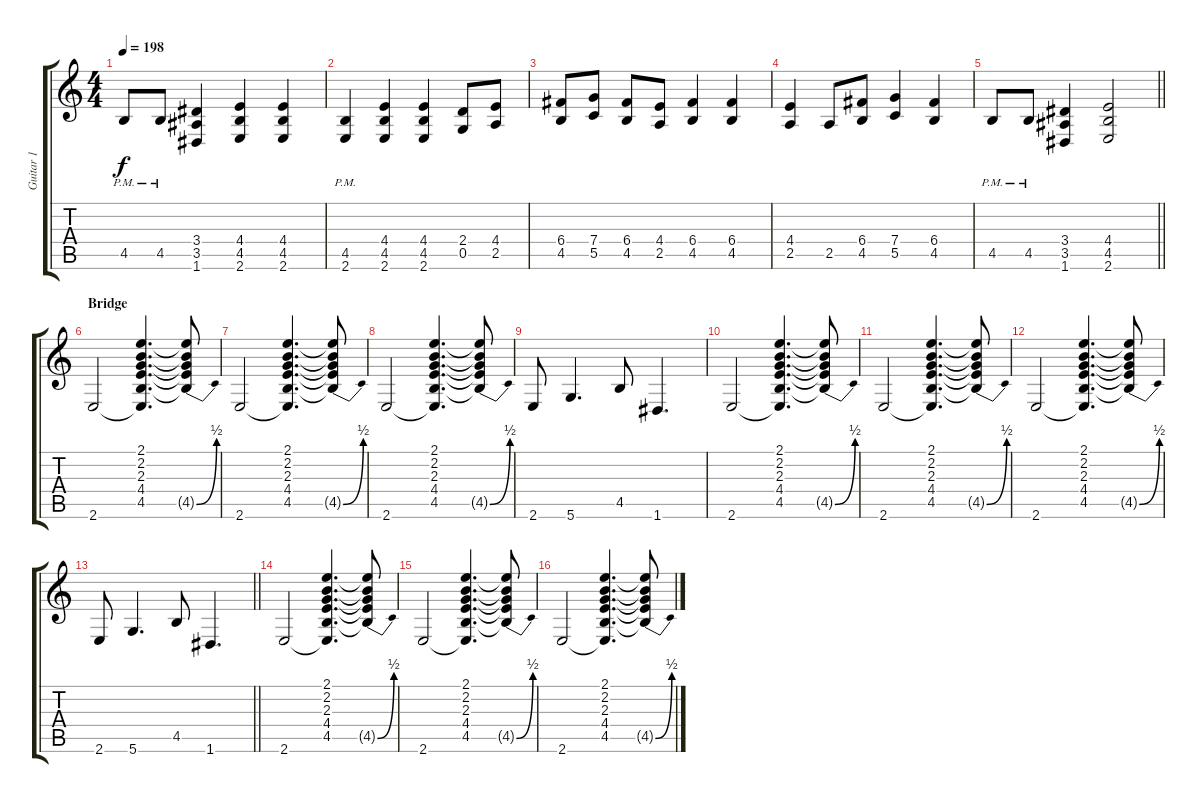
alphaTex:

\track ("Guitar 1" "Guitar 1") {instrument overdrivenguitar}
\staff {score tabs}
\tuning (D4 A3 F3 C3 G2 D2) {hide}
\ts (4 4)
\tempo 198
\clef g2
\ks c
4.5{pm}.8{dy f} 4.5{pm}.8 (3.4 3.5 1.6).4 (4.4 4.5 2.6).4 (4.4 4.5 2.6).4 |
(4.5{pm} 2.6{pm}).4 (4.4 4.5 2.6).4 (4.4 4.5 2.6).4 (2.4 0.5).8 (4.4 2.5).8 |
(6.4 4.5).8 (7.4 5.5).8 (6.4 4.5).8 (4.4 2.5).8 (6.4 4.5).4 (6.4 4.5).4 |
(4.4 2.5).4 2.5.8 (6.4 4.5).8 (7.4 5.5).4 (6.4 4.5).4 |
\barLineRight lightlight
4.5{pm}.8 4.5{pm}.8 (3.4 3.5 1.6).4 (4.4 4.5 2.6).2 |
\section ("" "Bridge")
2.6.2 (2.1 2.2 2.3 4.4 4.5 2.6{t}).4{d} (2.1{t} 2.2{t} 2.3{t} 4.4{t} 4.5{be (bend 0 0 60 2) t}).8 |
2.6.2 (2.1 2.2 2.3 4.4 4.5 2.6{t}).4{d} (2.1{t} 2.2{t} 2.3{t} 4.4{t} 4.5{be (bend 0 0 60 2) t}).8 |
2.6.2 (2.1 2.2 2.3 4.4 4.5 2.6{t}).4{d} (2.1{t} 2.2{t} 2.3{t} 4.4{t} 4.5{be (bend 0 0 60 2) t}).8 |
2.6.8 5.6.4{d} 4.5.8 1.6.4{d} |
2.6.2 (2.1 2.2 2.3 4.4 4.5 2.6{t}).4{d} (2.1{t} 2.2{t} 2.3{t} 4.4{t} 4.5{be (bend 0 0 60 2) t}).8 |
2.6.2 (2.1 2.2 2.3 4.4 4.5 2.6{t}).4{d} (2.1{t} 2.2{t} 2.3{t} 4.4{t} 4.5{be (bend 0 0 60 2) t}).8 |
2.6.2 (2.1 2.2 2.3 4.4 4.5 2.6{t}).4{d} (2.1{t} 2.2{t} 2.3{t} 4.4{t} 4.5{be (bend 0 0 60 2) t}).8 |
\barLineRight lightlight
2.6.8 5.6.4{d} 4.5.8 1.6.4{d} |
2.6.2 (2.1 2.2 2.3 4.4 4.5 2.6{t}).4{d} (2.1{t} 2.2{t} 2.3{t} 4.4{t} 4.5{be (bend 0 0 60 2) t}).8 |
2.6.2 (2.1 2.2 2.3 4.4 4.5 2.6{t}).4{d} (2.1{t} 2.2{t} 2.3{t} 4.4{t} 4.5{be (bend 0 0 60 2) t}).8 |
2.6.2 (2.1 2.2 2.3 4.4 4.5 2.6{t}).4{d} (2.1{t} 2.2{t} 2.3{t} 4.4{t} 4.5{be (bend 0 0 60 2) t}).8
